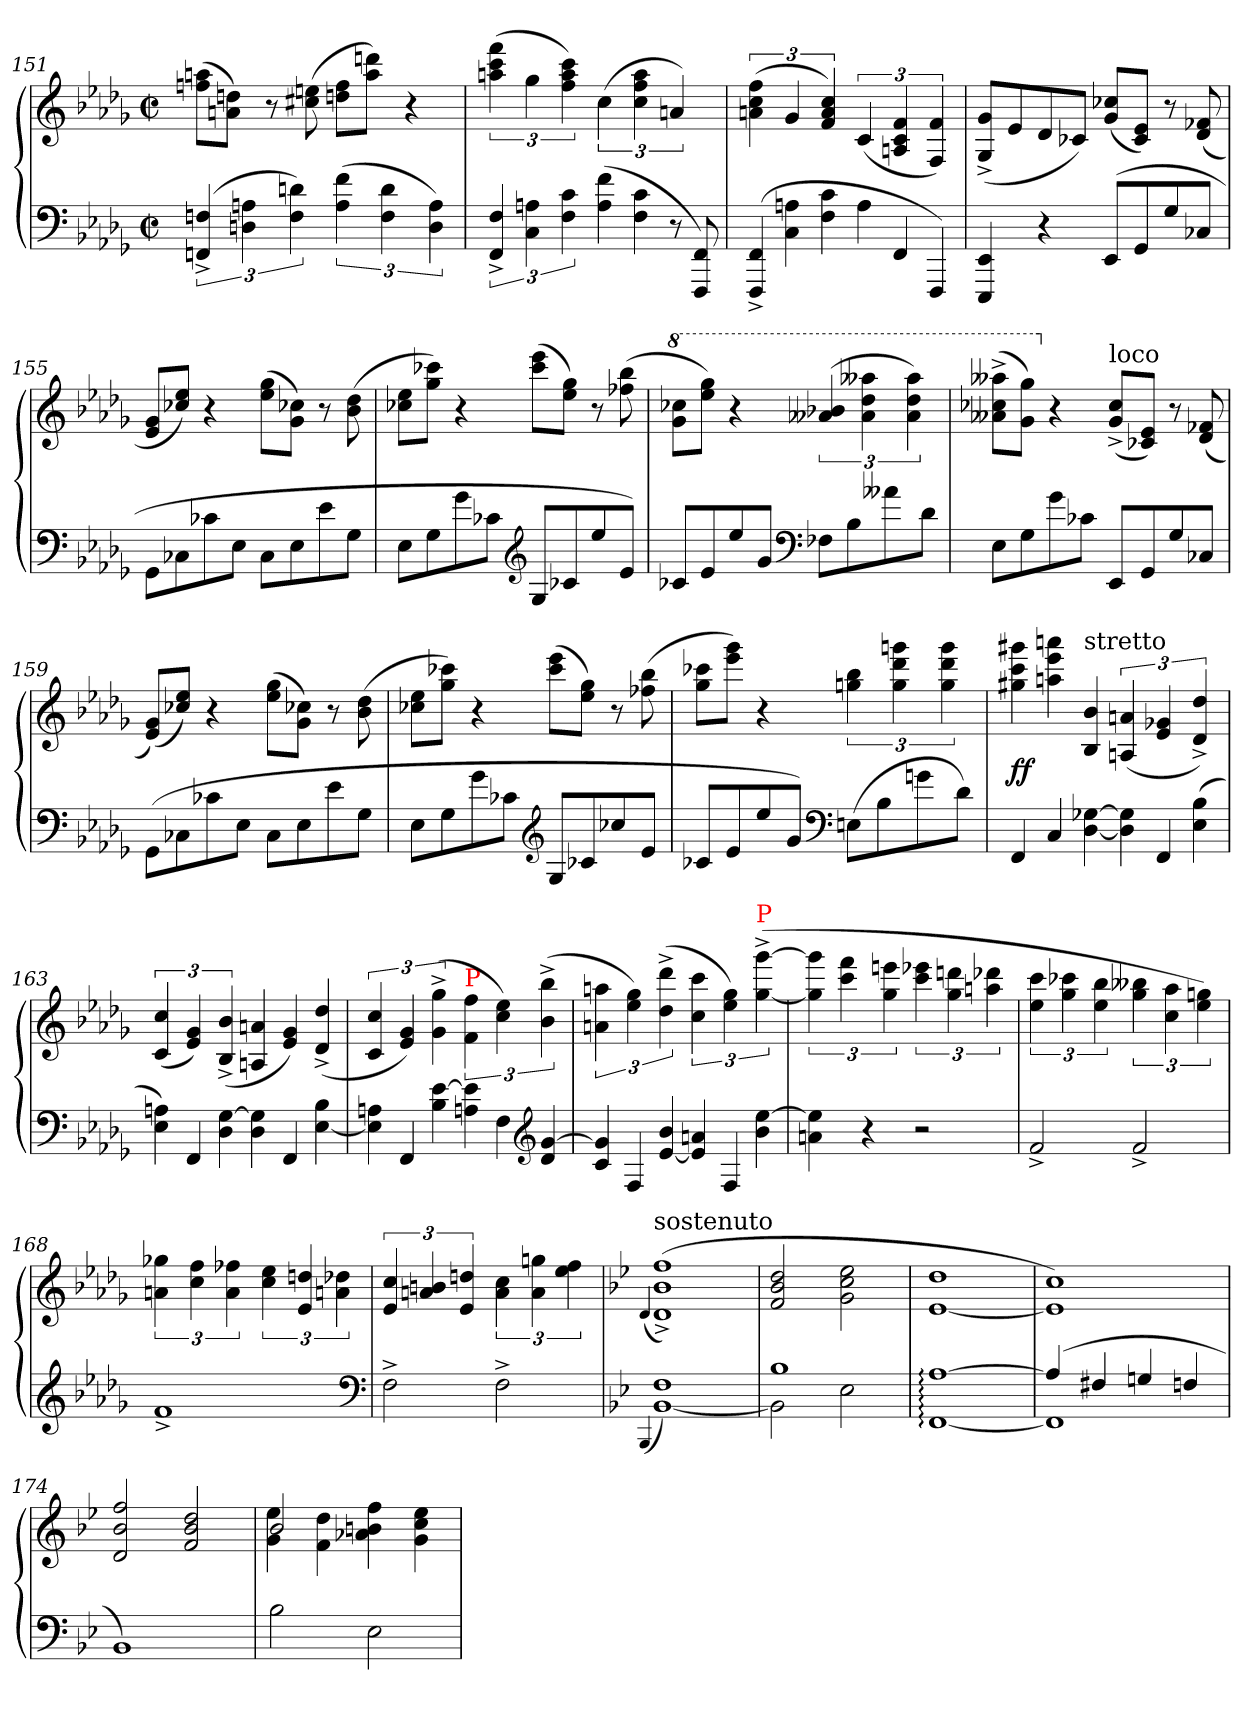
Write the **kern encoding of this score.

**kern	**kern	**dynam
*part1	*part1	*part1
*staff2	*staff1	*staff1/2
*clefF4	*clefG2	*
*k[b-e-a-d-g-]	*k[b-e-a-d-g-]	*
*b-:	*b-:	*
*M2/2	*M2/2	*
*met(c|)	*met(c|)	*
=151	=151	=151
(>6Fn^</ 6FFn^</	(>8aan\ 8ffn\L	.
.	8ddn 8aJ)	.
6An\ 6Dn\	.	.
.	8r	.
6dn\ 6F\)	.	.
.	(>8een\ 8cc#X\	.
(>6f\ 6A\	8ff\ 8ddn\L	.
.	8dddn 8aaJ)	.
6d\ 6F\	.	.
.	4r	.
6A\ 6D\)	.	.
=152	=152	=152
6F^</ 6FF^</	(>6fff\ 6ccc\ 6aan\	.
6An\ 6C\	6gg-\	.
6c\ 6F\	6ccc\ 6aa\ 6ff\)	.
*Xtuplet	*	*
(>6f\ 6A\	(>6cc\	.
6c\ 6F\	6aa\ 6ff\ 6cc\	.
12r	6an/)	.
12FF/ 12FFF/)	.	.
=153	=153	=153
(>6FF^</ 6FFF^</	(>6ff\ 6cc\ 6an\	.
6An\ 6C\	6g-/	.
6c\ 6F\	6cc/ 6a/ 6f/)	.
6A\	(>6c/	.
6FF/	6f/ 6c/ 6An/	.
6FFF)	6f/ 6F/)	.
=154	=154	=154
4EE-/ 4EEE-/	(<8g-^</ 8G-^</L	.
.	8e-	.
4r	8d-	.
.	8c-XJ)	.
(>8EE-/L	(<8cc-X/ 8g-/L	.
8GG-	8e- 8c-J)	.
8G-	8r	.
8C-XJ	(<8f-X/ 8d-/	.
=155	=155	=155
8GG-\L	8g-/ 8e-/L	.
8C-X	8ee- 8cc-XJ)	.
8c-X	4r	.
8E-J	.	.
8C-\L	(>8gg-\ 8ee-\L	.
8E-	8cc-X 8g-J)	.
8e-	8r	.
8G-J	(>8dd-\ 8b-\	.
=156	=156	=156
8E-\L	8ee-\ 8cc-X\L	.
8G-	8ccc-X 8gg-J)	.
8g-	4r	.
8c-XJ	.	.
*clefG2	*	*
8G-/L	(>8eee-\ 8ccc-\L	.
8c-X	8gg- 8ee-J)	.
8ee-	8r	.
8e-J)	(>8bb-\ 8ff-X\	.
=157	=157	=157
*	*8va	*
8c-X/L	8ccc-X\ 8gg-\L	.
8e-	8ggg- 8eee-J)	.
8ee-	4r	.
8g-J	.	.
*clefF4	*	*
8F-X\L	(>6bb-X/ 6aa--X/	.
8B-	.	.
.	6aaa--X\ 6ddd-\ 6aa--\	.
8a--X	.	.
.	6aaa--\ 6ddd-\ 6aa--\)	.
8d-J	.	.
=158	=158	=158
8E-\L	(>8aaa--X^<\ 8ccc-X^<\ 8aa--X^<\L	.
8G-	8ggg- 8gg-J)	.
*	*X8va	*
8g-	4r	.
8c-XJ	.	.
!	!LO:TX:a:t=loco	!
8EE-/L	(<8cc-^>/ 8g-^>/L	.
8GG-	8e- 8c-XJ)	.
8G-	8r	.
8C-XJ	(<8f-X/ 8d-/	.
=159	=159	=159
(>8GG-\L	(<8g-/ 8e-/L)	.
8C-X	8ee- 8cc-XJ)	.
8c-X	4r	.
8E-J	.	.
8C-\L	(>8gg-\ 8ee-\L	.
8E-	8cc-X 8g-J)	.
8e-	8r	.
8G-J	(>8dd-\ 8b-\	.
=160	=160	=160
8E-\L	8ee-\ 8cc-X\L	.
8G-	8ccc-X 8gg-J)	.
8g-	4r	.
8c-XJ	.	.
*clefG2	*	*
8G-/L	(>8eee-\ 8ccc-\L	.
8c-X	8gg- 8ee-J)	.
8cc-X	8r	.
8e-J	(>8bb-\ 8ff-X\	.
=161	=161	=161
8c-X/L	8ccc-X\ 8gg-\L	.
8e-	8ggg-\ 8eee-\J)	.
8ee-	4r	.
8g-J)	.	.
*clefF4	*	*
(>8En\L	6bb-\ 6ggn\	.
8B-	.	.
.	6gggn\ 6ddd-\ 6gg\	.
8gn	.	.
.	6ggg\ 6ddd-\ 6gg\	.
8d-J)	.	.
=162	=162	=162
*	*Xtuplet	*
6FF/	6ggg#X\ 6ccc\ 6gg#X\	ff
6C/	6aaan\ 6eee-\ 6aan\	.
!	!LO:TX:a:t=stretto	!
[6G-X\ [6D-\	6b-/ 6B-/	.
*	*tuplet	*
6G-]\ 6D-]\	(>6an/ 6An/	.
6FF/	6g-X/ 6e-/	.
(>6B-\ 6E-\	6dd-^</ 6d-^</)	.
=163	=163	=163
6An\ 6E-\)	(<6cc/ 6c/	.
6FF/	6g-/ 6e-/)	.
[6G-\ 6D-\	(<6b-^</ 6B-^</	.
*	*Xtuplet	*
6G-]\ 6D-\	6an/ 6An/	.
6FF/	6g-/ 6e-/)	.
6B-\ [6E-\	(>6dd-^</ 6d-^</	.
=164	=164	=164
*	*tuplet	*
6An\ 6E-]\	6cc/ 6c/	.
6FF/	6g-/ 6e-/)	.
[6e-\ 6B-\	(>6gg-^<\ 6g-^<\	.
!	!LO:TX:a:color=red:t=P	!
6e-]\ 6An\	6ff\ 6f\	.
6F\	6ee-\ 6cc\)	.
*clefG2	*	*
[6g-/ 6d-/	(>6bb-^<\ 6b-^<\	.
=165	=165	=165
6g-]/ 6c/	6aan\ 6an\	.
6F/	6gg-\ 6ee-\)	.
6b-/ [6e-/	(>6ddd-^<\ 6dd-^<\	.
6an/ 6e-]/	6ccc\ 6cc\	.
6F	6gg-\ 6ee-\)	.
!	!LO:TX:a:color=red:t=P	!
[6ee-\ 6b-\	(>[6ggg-^<\ [6gg-^<\	.
=166	=166	=166
4ee-]\ 4an\	6ggg-]\ 6gg-]\	.
.	6fff\ 6ccc\	.
4r	.	.
.	6eeen\ 6gg-\	.
2r	6eee-X\ 6ccc\	.
.	6dddn\ 6gg-\	.
.	6ddd-X\ 6aan\	.
=167	=167	=167
2f^</	6ccc\ 6ee-\	.
.	6ccc-X\ 6gg-\	.
.	6bb-\ 6ee-\	.
2f^</	6bb--X\ 6gg-\	.
.	6aa-\ 6cc\	.
.	6ggn\ 6ee-\)	.
=168	=168	=168
1f^<	6gg-X\ 6an\	.
.	6ff\ 6cc\	.
.	6ff-X\ 6a\	.
.	6ee-\ 6cc\	.
.	6ddn/ 6e-/	.
.	6dd-X\ 6an\	.
*clefF4	*	*
=169	=169	=169
2F^>\	6cc/ 6e-/	.
.	6bn/ 6an/	.
.	6ddn/ 6e-/	.
2F^>\	6cc\ 6a\	.
.	6gg\ 6a\	.
.	6ff 6ee-	.
=170	=170	=170
*k[b-e-]	*k[b-e-]	*
(<4qqBBB-/	(<4qqd/	.
!	!LO:TX:a:t=sostenuto	!
1F [1BB-)	(1ff^< 1b-^< 1d^<)	.
=171	=171	=171
*^	*	*
1B-	2BB-\]	2dd/ 2b-/ 2f/	.
.	2E-\	2ee-\ 2cc\ 2g\	.
*v	*v	*	*
=172	=172	=172
[1A: [1FF:	1dd [1e-	.
=173	=173	=173
*^	*	*
(>4A/]	1FF]	1cc 1e-])	.
4F#X/	.	.	.
4Gn/	.	.	.
4Fn/	.	.	.
*v	*v	*	*
=174	=174	=174
1BB-)	2ff/ 2b-/ 2d/	.
.	2dd/ 2b-/ 2f/	.
=175	=175	=175
*	*^	*
2B-\	2b-/	4ee-\ 4g\	.
.	.	4dd\ 4f\	.
2E-\	2ryy	4ff\ 4bn\ 4a-X\	.
.	.	4ee-\ 4cc\ 4g\	.
*	*v	*v	*
=	=	=
*-	*-	*-
